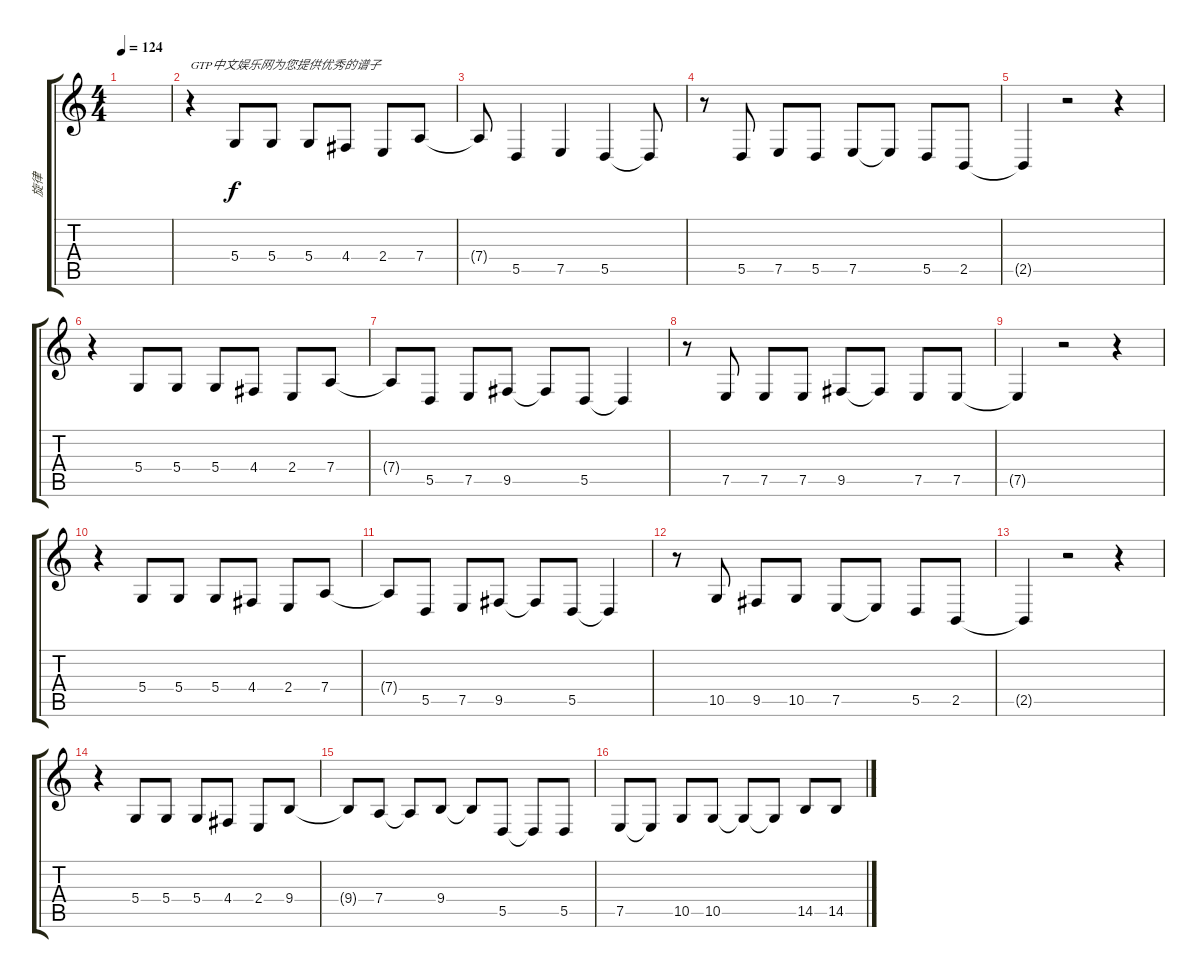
\track ("旋律" "旋律") {instrument tangoaccordion}
\staff {score tabs}
\tuning (E4 B3 G3 D3 A2 E2) {hide}
\ts (4 4)
\tempo 124
\clef g2
\ks c
|
r.4{txt "GTP中文娱乐网为您提供优秀的谱子"} 5.4.8 5.4.8 5.4.8 4.4.8 2.4.8 7.4.8 |
7.4{t}.8 5.5.4 7.5.4 5.5.4 5.5{t}.8 |
r.8 5.5.8 7.5.8 5.5.8 7.5.8 7.5{t}.8 5.5.8 2.5.8 |
2.5{t}.4 r.2 r.4 |
r.4 5.4.8 5.4.8 5.4.8 4.4.8 2.4.8 7.4.8 |
7.4{t}.8 5.5.8 7.5.8 9.5.8 9.5{t}.8 5.5.8 5.5{t}.4 |
r.8 7.5.8 7.5.8 7.5.8 9.5.8 9.5{t}.8 7.5.8 7.5.8 |
7.5{t}.4 r.2 r.4 |
r.4 5.4.8 5.4.8 5.4.8 4.4.8 2.4.8 7.4.8 |
7.4{t}.8 5.5.8 7.5.8 9.5.8 9.5{t}.8 5.5.8 5.5{t}.4 |
r.8 10.5.8 9.5.8 10.5.8 7.5.8 7.5{t}.8 5.5.8 2.5.8 |
2.5{t}.4 r.2 r.4 |
r.4 5.4.8 5.4.8 5.4.8 4.4.8 2.4.8 9.4.8 |
9.4{t}.8 7.4.8 7.4{t}.8 9.4.8 9.4{t}.8 5.5.8 5.5{t}.8 5.5.8 |
7.5.8 7.5{t}.8 10.5.8 10.5.8 10.5{t}.8 10.5{t}.8 14.5.8 14.5.8
